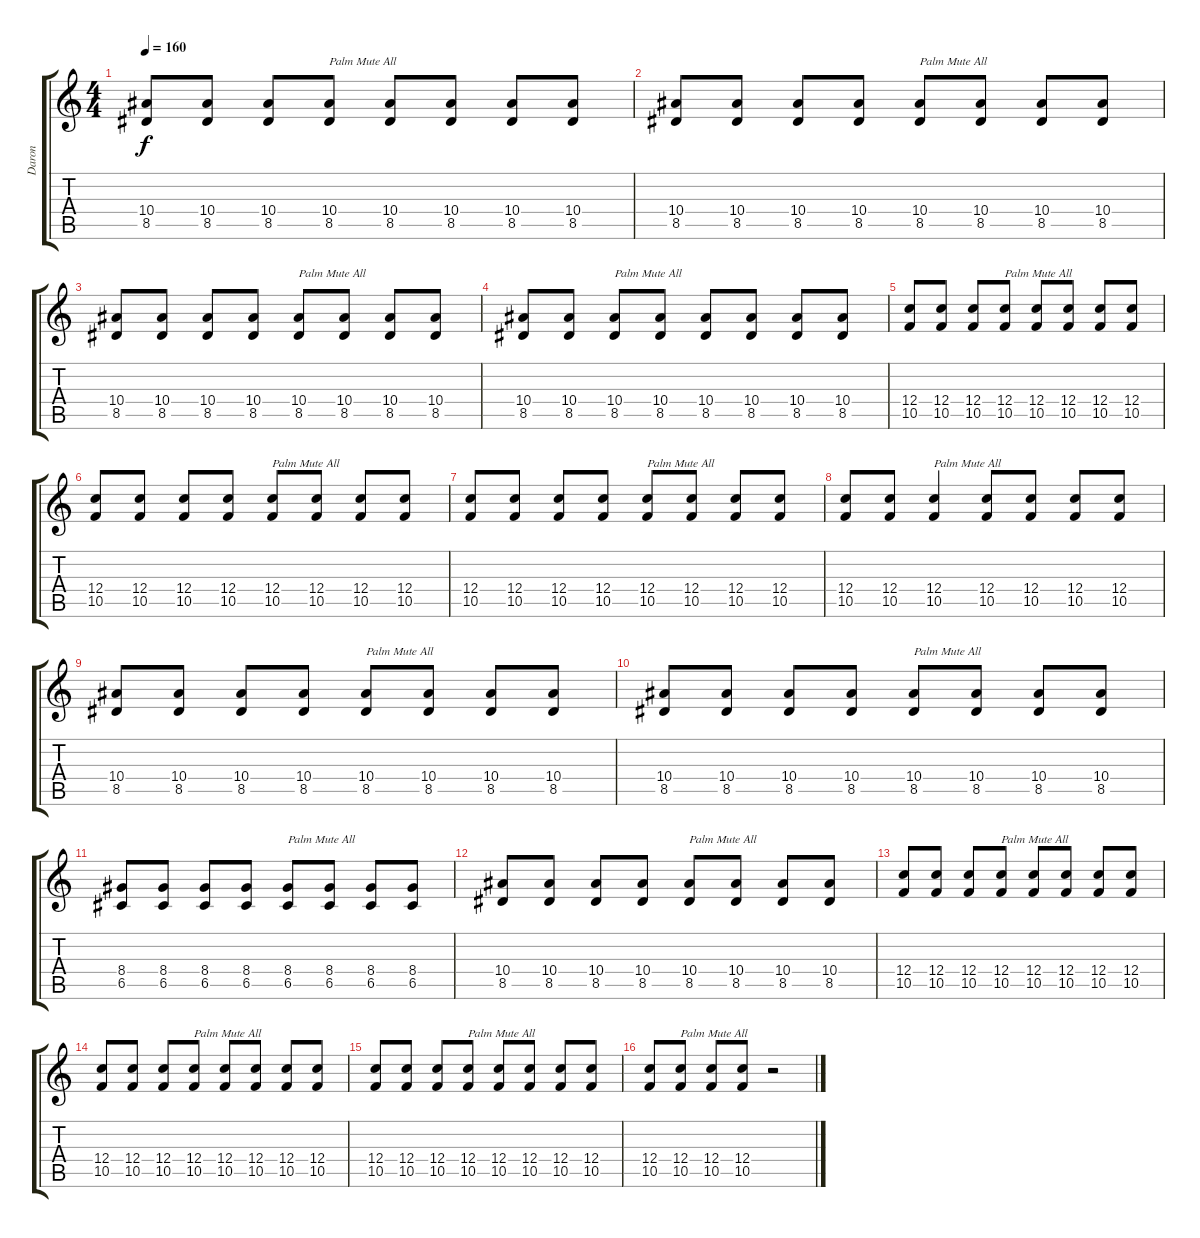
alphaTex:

\track ("Daron" "Daron") {instrument overdrivenguitar}
\staff {score tabs}
\tuning (D4 A3 F3 C3 G2 C2) {hide}
\ts (4 4)
\tempo 160
\clef g2
\ks c
(10.4 8.5).8{dy f} (10.4 8.5).8 (10.4 8.5).8 (10.4 8.5).8{txt "Palm Mute All"} (10.4 8.5).8 (10.4 8.5).8 (10.4 8.5).8 (10.4 8.5).8 |
(10.4 8.5).8 (10.4 8.5).8 (10.4 8.5).8 (10.4 8.5).8 (10.4 8.5).8{txt "Palm Mute All"} (10.4 8.5).8 (10.4 8.5).8 (10.4 8.5).8 |
(10.4 8.5).8 (10.4 8.5).8 (10.4 8.5).8 (10.4 8.5).8 (10.4 8.5).8{txt "Palm Mute All"} (10.4 8.5).8 (10.4 8.5).8 (10.4 8.5).8 |
(10.4 8.5).8 (10.4 8.5).8 (10.4 8.5).8{txt "Palm Mute All"} (10.4 8.5).8 (10.4 8.5).8 (10.4 8.5).8 (10.4 8.5).8 (10.4 8.5).8 |
(12.4 10.5).8 (12.4 10.5).8 (12.4 10.5).8 (12.4 10.5).8{txt "Palm Mute All"} (12.4 10.5).8 (12.4 10.5).8 (12.4 10.5).8 (12.4 10.5).8 |
(12.4 10.5).8 (12.4 10.5).8 (12.4 10.5).8 (12.4 10.5).8 (12.4 10.5).8{txt "Palm Mute All"} (12.4 10.5).8 (12.4 10.5).8 (12.4 10.5).8 |
(12.4 10.5).8 (12.4 10.5).8 (12.4 10.5).8 (12.4 10.5).8 (12.4 10.5).8{txt "Palm Mute All"} (12.4 10.5).8 (12.4 10.5).8 (12.4 10.5).8 |
(12.4 10.5).8 (12.4 10.5).8 (12.4 10.5).4{txt "Palm Mute All"} (12.4 10.5).8 (12.4 10.5).8 (12.4 10.5).8 (12.4 10.5).8 |
(10.4 8.5).8 (10.4 8.5).8 (10.4 8.5).8 (10.4 8.5).8 (10.4 8.5).8{txt "Palm Mute All"} (10.4 8.5).8 (10.4 8.5).8 (10.4 8.5).8 |
(10.4 8.5).8 (10.4 8.5).8 (10.4 8.5).8 (10.4 8.5).8 (10.4 8.5).8{txt "Palm Mute All"} (10.4 8.5).8 (10.4 8.5).8 (10.4 8.5).8 |
(8.4 6.5).8 (8.4 6.5).8 (8.4 6.5).8 (8.4 6.5).8 (8.4 6.5).8{txt "Palm Mute All"} (8.4 6.5).8 (8.4 6.5).8 (8.4 6.5).8 |
(10.4 8.5).8 (10.4 8.5).8 (10.4 8.5).8 (10.4 8.5).8 (10.4 8.5).8{txt "Palm Mute All"} (10.4 8.5).8 (10.4 8.5).8 (10.4 8.5).8 |
(12.4 10.5).8 (12.4 10.5).8 (12.4 10.5).8 (12.4 10.5).8{txt "Palm Mute All"} (12.4 10.5).8 (12.4 10.5).8 (12.4 10.5).8 (12.4 10.5).8 |
(12.4 10.5).8 (12.4 10.5).8 (12.4 10.5).8 (12.4 10.5).8{txt "Palm Mute All" volume 16} (12.4 10.5).8 (12.4 10.5).8 (12.4 10.5).8 (12.4 10.5).8 |
(12.4 10.5).8 (12.4 10.5).8 (12.4 10.5).8 (12.4 10.5).8{txt "Palm Mute All"} (12.4 10.5).8 (12.4 10.5).8 (12.4 10.5).8 (12.4 10.5).8 |
(12.4 10.5).8 (12.4 10.5).8{txt "Palm Mute All"} (12.4 10.5).8 (12.4 10.5).8 r.2
